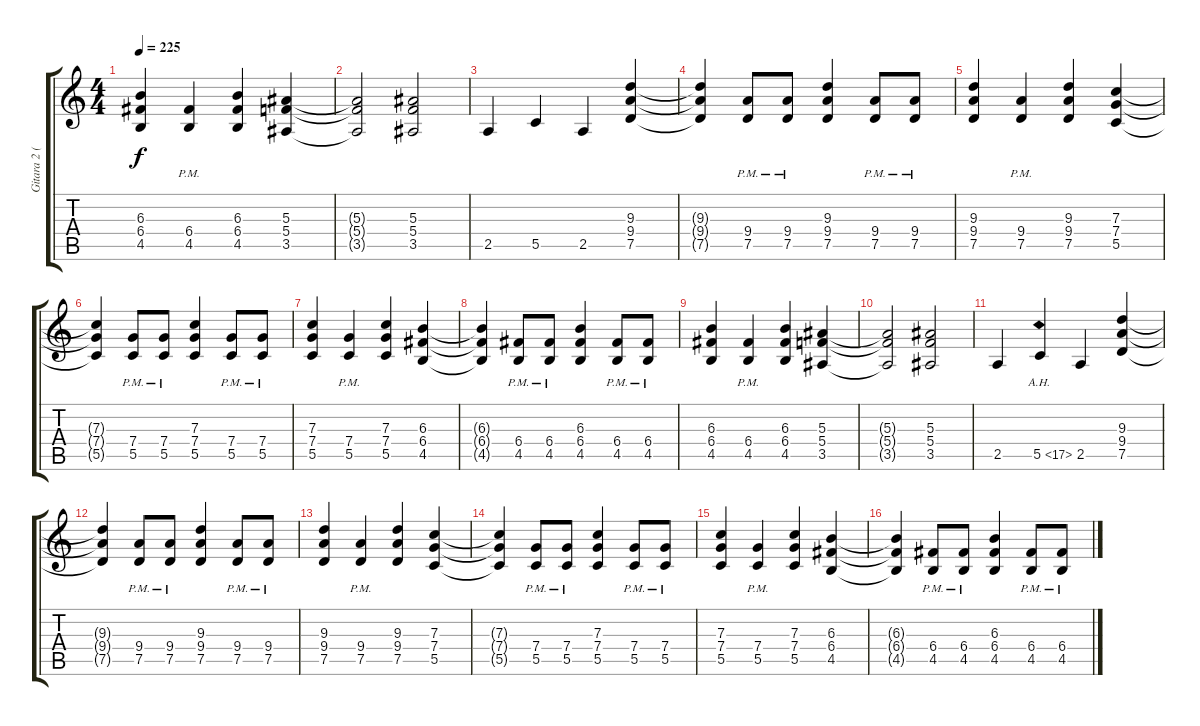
\track ("Gitara 2 (karpiu)" "Gitara 2 (") {instrument distortionguitar}
\staff {score tabs}
\tuning (D4 A3 F3 C3 G2 D2) {hide}
\ts (4 4)
\tempo 225
\clef g2
\ks c
(6.3 6.4 4.5).4{dy f} (6.4{pm} 4.5{pm}).4 (6.3 6.4 4.5).4 (5.3 5.4 3.5).4 |
(5.3{t} 5.4{t} 3.5{t}).2 (5.3 5.4 3.5).2 |
2.5.4 5.5.4 2.5.4 (9.3 9.4 7.5).4 |
(9.3{t} 9.4{t} 7.5{t}).4 (9.4{pm} 7.5{pm}).8 (9.4{pm} 7.5{pm}).8 (9.3 9.4 7.5).4 (9.4{pm} 7.5{pm}).8 (9.4{pm} 7.5{pm}).8 |
(9.3 9.4 7.5).4 (9.4{pm} 7.5{pm}).4 (9.3 9.4 7.5).4 (7.3 7.4 5.5).4 |
(7.3{t} 7.4{t} 5.5{t}).4 (7.4{pm} 5.5{pm}).8 (7.4{pm} 5.5{pm}).8 (7.3 7.4 5.5).4 (7.4{pm} 5.5{pm}).8 (7.4{pm} 5.5{pm}).8 |
(7.3 7.4 5.5).4 (7.4{pm} 5.5{pm}).4 (7.3 7.4 5.5).4 (6.3 6.4 4.5).4 |
(6.3{t} 6.4{t} 4.5{t}).4 (6.4{pm} 4.5{pm}).8 (6.4{pm} 4.5{pm}).8 (6.3 6.4 4.5).4 (6.4{pm} 4.5{pm}).8 (6.4{pm} 4.5{pm}).8 |
(6.3 6.4 4.5).4 (6.4{pm} 4.5{pm}).4 (6.3 6.4 4.5).4 (5.3 5.4 3.5).4 |
(5.3{t} 5.4{t} 3.5{t}).2 (5.3 5.4 3.5).2 |
2.5.4 5.5{ah 12}.4 2.5.4 (9.3 9.4 7.5).4 |
(9.3{t} 9.4{t} 7.5{t}).4 (9.4{pm} 7.5{pm}).8 (9.4{pm} 7.5{pm}).8 (9.3 9.4 7.5).4 (9.4{pm} 7.5{pm}).8 (9.4{pm} 7.5{pm}).8 |
(9.3 9.4 7.5).4 (9.4{pm} 7.5{pm}).4 (9.3 9.4 7.5).4 (7.3 7.4 5.5).4 |
(7.3{t} 7.4{t} 5.5{t}).4 (7.4{pm} 5.5{pm}).8 (7.4{pm} 5.5{pm}).8 (7.3 7.4 5.5).4 (7.4{pm} 5.5{pm}).8 (7.4{pm} 5.5{pm}).8 |
(7.3 7.4 5.5).4 (7.4{pm} 5.5{pm}).4 (7.3 7.4 5.5).4 (6.3 6.4 4.5).4 |
(6.3{t} 6.4{t} 4.5{t}).4 (6.4{pm} 4.5{pm}).8 (6.4{pm} 4.5{pm}).8 (6.3 6.4 4.5).4 (6.4{pm} 4.5{pm}).8 (6.4{pm} 4.5{pm}).8
